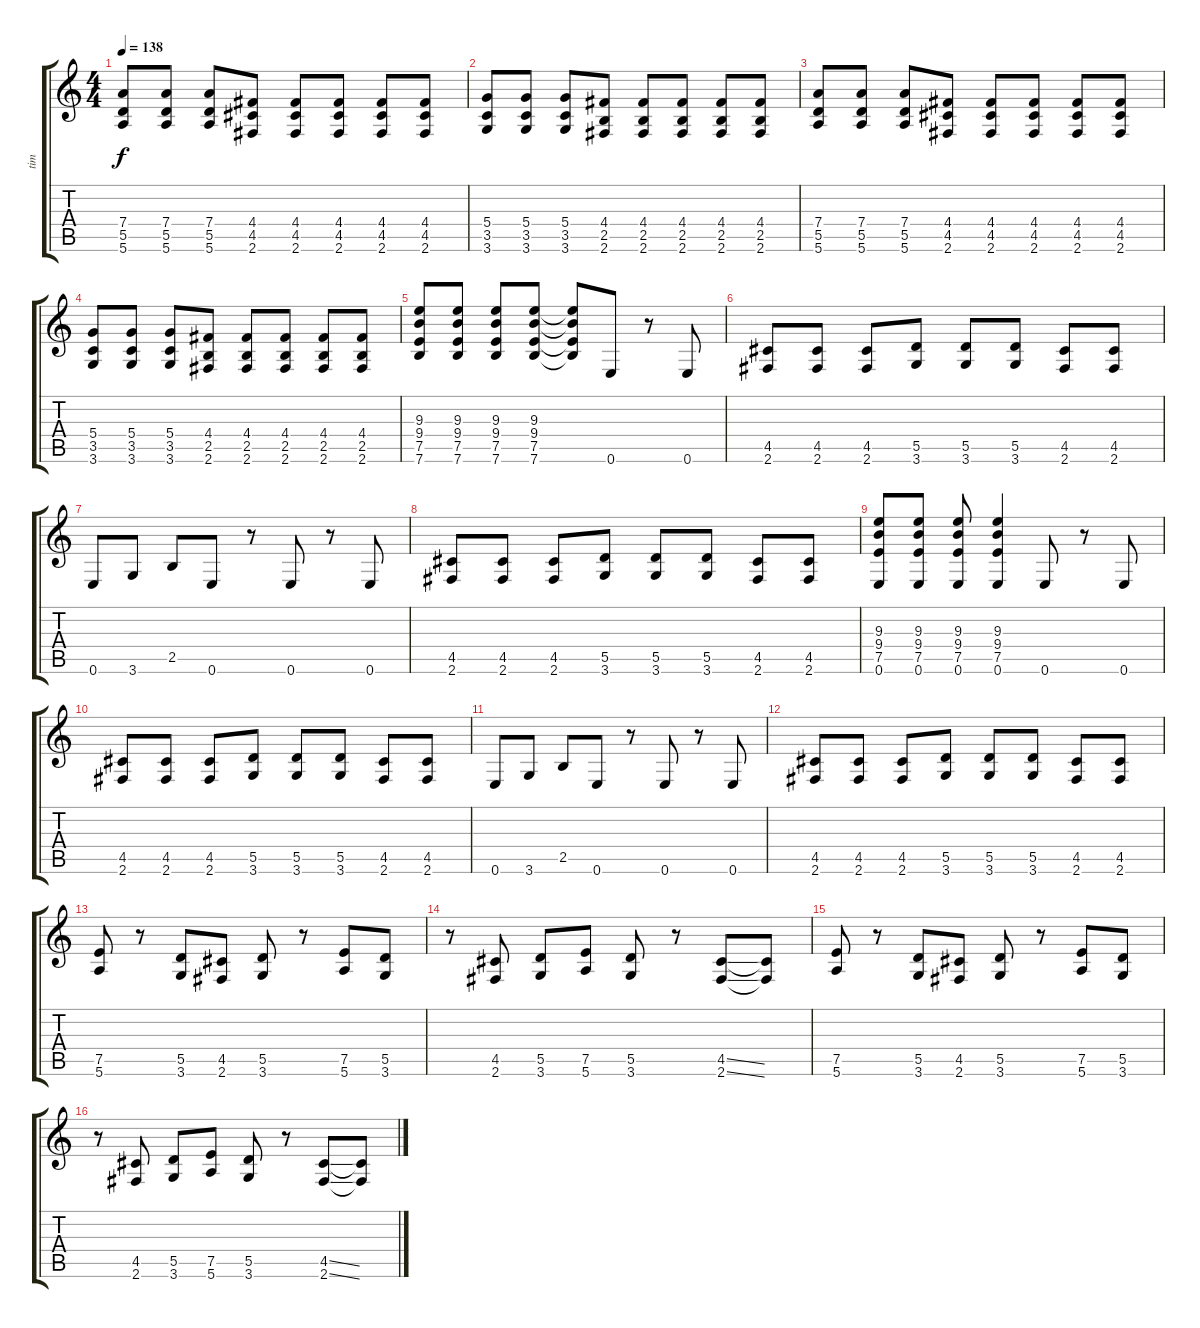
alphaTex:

\track ("tim" "tim") {instrument distortionguitar}
\staff {score tabs}
\tuning (E4 B3 G3 D3 A2 E2) {hide}
\ts (4 4)
\tempo 138
\clef g2
\ks c
(7.4 5.5 5.6).8{dy f} (7.4 5.5 5.6).8 (7.4 5.5 5.6).8 (4.4 4.5 2.6).8 (4.4 4.5 2.6).8 (4.4 4.5 2.6).8 (4.4 4.5 2.6).8 (4.4 4.5 2.6).8 |
(5.4 3.5 3.6).8 (5.4 3.5 3.6).8 (5.4 3.5 3.6).8 (4.4 2.5 2.6).8 (4.4 2.5 2.6).8 (4.4 2.5 2.6).8 (4.4 2.5 2.6).8 (4.4 2.5 2.6).8 |
(7.4 5.5 5.6).8 (7.4 5.5 5.6).8 (7.4 5.5 5.6).8 (4.4 4.5 2.6).8 (4.4 4.5 2.6).8 (4.4 4.5 2.6).8 (4.4 4.5 2.6).8 (4.4 4.5 2.6).8 |
(5.4 3.5 3.6).8 (5.4 3.5 3.6).8 (5.4 3.5 3.6).8 (4.4 2.5 2.6).8 (4.4 2.5 2.6).8 (4.4 2.5 2.6).8 (4.4 2.5 2.6).8 (4.4 2.5 2.6).8 |
(9.3 9.4 7.5 7.6).8{instrument distortionguitar} (9.3 9.4 7.5 7.6).8 (9.3 9.4 7.5 7.6).8 (9.3 9.4 7.5 7.6).8 (9.3{t} 9.4{t} 7.5{t} 7.6{t}).8 0.6.8 r.8 0.6.8 |
(4.5 2.6).8 (4.5 2.6).8 (4.5 2.6).8 (5.5 3.6).8 (5.5 3.6).8 (5.5 3.6).8 (4.5 2.6).8 (4.5 2.6).8 |
0.6.8 3.6.8 2.5.8 0.6.8 r.8 0.6.8 r.8 0.6.8 |
(4.5 2.6).8 (4.5 2.6).8 (4.5 2.6).8 (5.5 3.6).8 (5.5 3.6).8 (5.5 3.6).8 (4.5 2.6).8 (4.5 2.6).8 |
(9.3 9.4 7.5 0.6).8 (9.3 9.4 7.5 0.6).8 (9.3 9.4 7.5 0.6).8 (9.3 9.4 7.5 0.6).4 0.6.8 r.8 0.6.8 |
(4.5 2.6).8 (4.5 2.6).8 (4.5 2.6).8 (5.5 3.6).8 (5.5 3.6).8 (5.5 3.6).8 (4.5 2.6).8 (4.5 2.6).8 |
0.6.8 3.6.8 2.5.8 0.6.8 r.8 0.6.8 r.8 0.6.8 |
(4.5 2.6).8 (4.5 2.6).8 (4.5 2.6).8 (5.5 3.6).8 (5.5 3.6).8 (5.5 3.6).8 (4.5 2.6).8 (4.5 2.6).8 |
(7.5 5.6).8 r.8 (5.5 3.6).8 (4.5 2.6).8 (5.5 3.6).8 r.8 (7.5 5.6).8 (5.5 3.6).8 |
r.8 (4.5 2.6).8 (5.5 3.6).8 (7.5 5.6).8 (5.5 3.6).8 r.8 (4.5{ss} 2.6{ss}).8 (4.5{t} 2.6{t}).8 |
(7.5 5.6).8 r.8 (5.5 3.6).8 (4.5 2.6).8 (5.5 3.6).8 r.8 (7.5 5.6).8 (5.5 3.6).8 |
r.8 (4.5 2.6).8 (5.5 3.6).8 (7.5 5.6).8 (5.5 3.6).8 r.8 (4.5{ss} 2.6{ss}).8 (4.5{t} 2.6{t}).8
